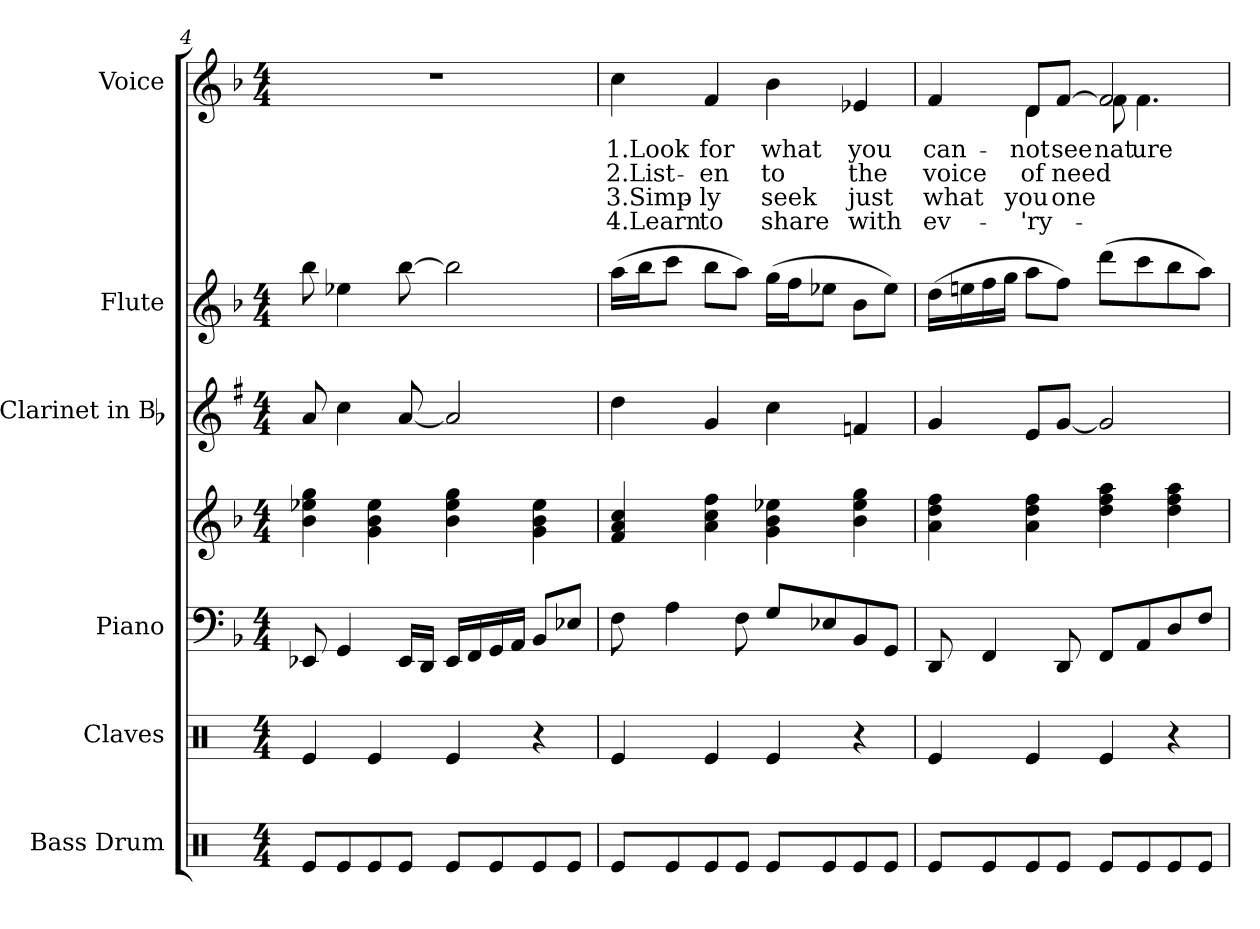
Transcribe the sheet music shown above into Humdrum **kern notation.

**kern	**kern	**kern	**kern	**kern	**kern	**kern	**text	**text	**text	**text
*part6	*part5	*part4	*part4	*part3	*part2	*part1	*part1	*part1	*part1	*part1
*staff7	*staff6	*staff5	*staff4	*staff3	*staff2	*staff1	*staff1	*staff1	*staff1	*staff1
*I"Bass Drum	*I"Claves	*I"Piano	*	*I"Clarinet in Bb	*I"Flute	*I"Voice	*	*	*	*
*I'B. D.	*I'Clv.	*I'Pno.	*	*I'Cl.	*I'Fl.	*I'Voice	*	*	*	*
*clefX	*clefX	*clefF4	*clefG2	*clefG2	*clefG2	*clefG2	*	*	*	*
*	*	*	*	*ITrd1c2	*	*	*	*	*	*
*k[]	*k[]	*k[b-]	*k[b-]	*k[b-]	*k[b-]	*k[b-]	*	*	*	*
*C:	*C:	*F:	*F:	*F:	*F:	*F:	*	*	*	*
*M4/4	*M4/4	*M4/4	*M4/4	*M4/4	*M4/4	*M4/4	*	*	*	*
=4	=4	=4	=4	=4	=4	=4	=4	=4	=4	=4
8Rei/L	4Rei/	8EE-Xi/	4b-i\ 4ee-Xi 4ggi	8gi/	8bb-i\	1r	.	.	.	.
8Rei/	.	4GGi/	.	4b-i\	4ee-Xi\	.	.	.	.	.
8Rei/	4Rei/	.	4gi\ 4b-i 4ee-i	.	.	.	.	.	.	.
8Rei/J	.	16EE-i/LL	.	[8gi/	[8bb-i\	.	.	.	.	.
.	.	16DDi/JJ	.	.	.	.	.	.	.	.
8Rei/L	4Rei/	16EE-i/LL	4b-i\ 4ee-i 4ggi	2gi/]	2bb-i\]	.	.	.	.	.
.	.	16FFi/	.	.	.	.	.	.	.	.
8Rei/	.	16GGi/	.	.	.	.	.	.	.	.
.	.	16AAi/JJ	.	.	.	.	.	.	.	.
8Rei/	4r	8BB-i/L	4gi\ 4b-i 4ee-i	.	.	.	.	.	.	.
8Rei/J	.	8E-Xi/J	.	.	.	.	.	.	.	.
!!LO:LB:g=z
=5	=5	=5	=5	=5	=5	=5	=5	=5	=5	=5
!	!	!	!	!	!	!	!LO:LY:b:color=#000000	!LO:LY:b:color=#000000	!LO:LY:b:color=#000000	!LO:LY:b:color=#000000
8Rei/L	4Rei/	8Fi\	4fi/ 4ai 4cci	4cci\	(16aai\LL	4cci\	1.Look	2.List-	3.Simp-	4.Learn
.	.	.	.	.	16bb-i\J	.	.	.	.	.
8Rei/	.	4Ai\	.	.	8ccci\J	.	.	.	.	.
!	!	!	!	!	!	!	!LO:LY:b:color=#000000	!LO:LY:b:color=#000000	!LO:LY:b:color=#000000	!LO:LY:b:color=#000000
8Rei/	4Rei/	.	4ai\ 4cci 4ffi	4fi/	8bb-i\L	4fi/	for	-en	-ly	to
8Rei/J	.	8Fi\	.	.	8aai\J)	.	.	.	.	.
!	!	!	!	!	!	!	!LO:LY:b:color=#000000	!LO:LY:b:color=#000000	!LO:LY:b:color=#000000	!LO:LY:b:color=#000000
8Rei/L	4Rei/	8Gi/L	4gi\ 4b-i 4ee-Xi	4b-i\	(16ggi\LL	4b-i\	what	to	seek	share
.	.	.	.	.	16ffi\J	.	.	.	.	.
8Rei/	.	8E-Xi/	.	.	8ee-Xi\J	.	.	.	.	.
!	!	!	!	!	!	!	!LO:LY:b:color=#000000	!LO:LY:b:color=#000000	!LO:LY:b:color=#000000	!LO:LY:b:color=#000000
8Rei/	4r	8BB-i/	4b-i\ 4ee-i 4ggi	4e-Xi/	8b-i\L	4e-Xi/	you	the	just	with
8Rei/J	.	8GGi/J	.	.	8ee-i\J)	.	.	.	.	.
=6	=6	=6	=6	=6	=6	=6	=6	=6	=6	=6
!	!	!	!	!	!	!	!LO:LY:b:color=#000000	!LO:LY:b:color=#000000	!LO:LY:b:color=#000000	!LO:LY:b:color=#000000
*	*	*	*	*	*	*^	*	*	*	*
8Rei/L	4Rei/	8DDi/	4ai\ 4ddi 4ffi	4fi/	(16ddi\LL	4fi/	4ryy	can-	voice	what	ev-
.	.	.	.	.	16eeni\	.	.	.	.	.	.
8Rei/	.	4FFi/	.	.	16ffi\	.	.	.	.	.	.
.	.	.	.	.	16ggi\JJ	.	.	.	.	.	.
!	!	!	!	!	!	!	!	!LO:LY:b:color=#000000	!LO:LY:b:color=#000000	!LO:LY:b:color=#000000	!LO:LY:b:color=#000000
8Rei/	4Rei/	.	4ai\ 4ddi 4ffi	8di/L	8aai\L	8di/L	4di\	-not	of	you	-'ry-
!	!	!	!	!	!	!	!	!LO:LY:b:color=#000000	!LO:LY:b:color=#000000	!LO:LY:b:color=#000000	!
8Rei/J	.	8DDi/	.	[8fi/J	8ffi\J)	[8fi/J	.	see	need	-one	.
!	!	!	!	!	!	!	!	!LO:LY:b:color=#000000	!	!	!
8Rei/L	4Rei/	8FFi/L	4ddi\ 4ffi 4aai	2fi/]	(8dddi\L	2fi/]	8fi\	nat-	.	.	.
!	!	!	!	!	!	!	!	!LO:LY:b:color=#000000	!	!	!
8Rei/	.	8AAi/	.	.	8ccci\	.	4.fi\	-ure	.	.	.
8Rei/	4r	8Di/	4ddi\ 4ffi 4aai	.	8bb-i\	.	.	.	.	.	.
8Rei/J	.	8Fi/J	.	.	8aai\J)	.	.	.	.	.	.
*	*	*	*	*	*	*v	*v	*	*	*	*
=	=	=	=	=	=	=	=	=	=	=
*-	*-	*-	*-	*-	*-	*-	*-	*-	*-	*-
